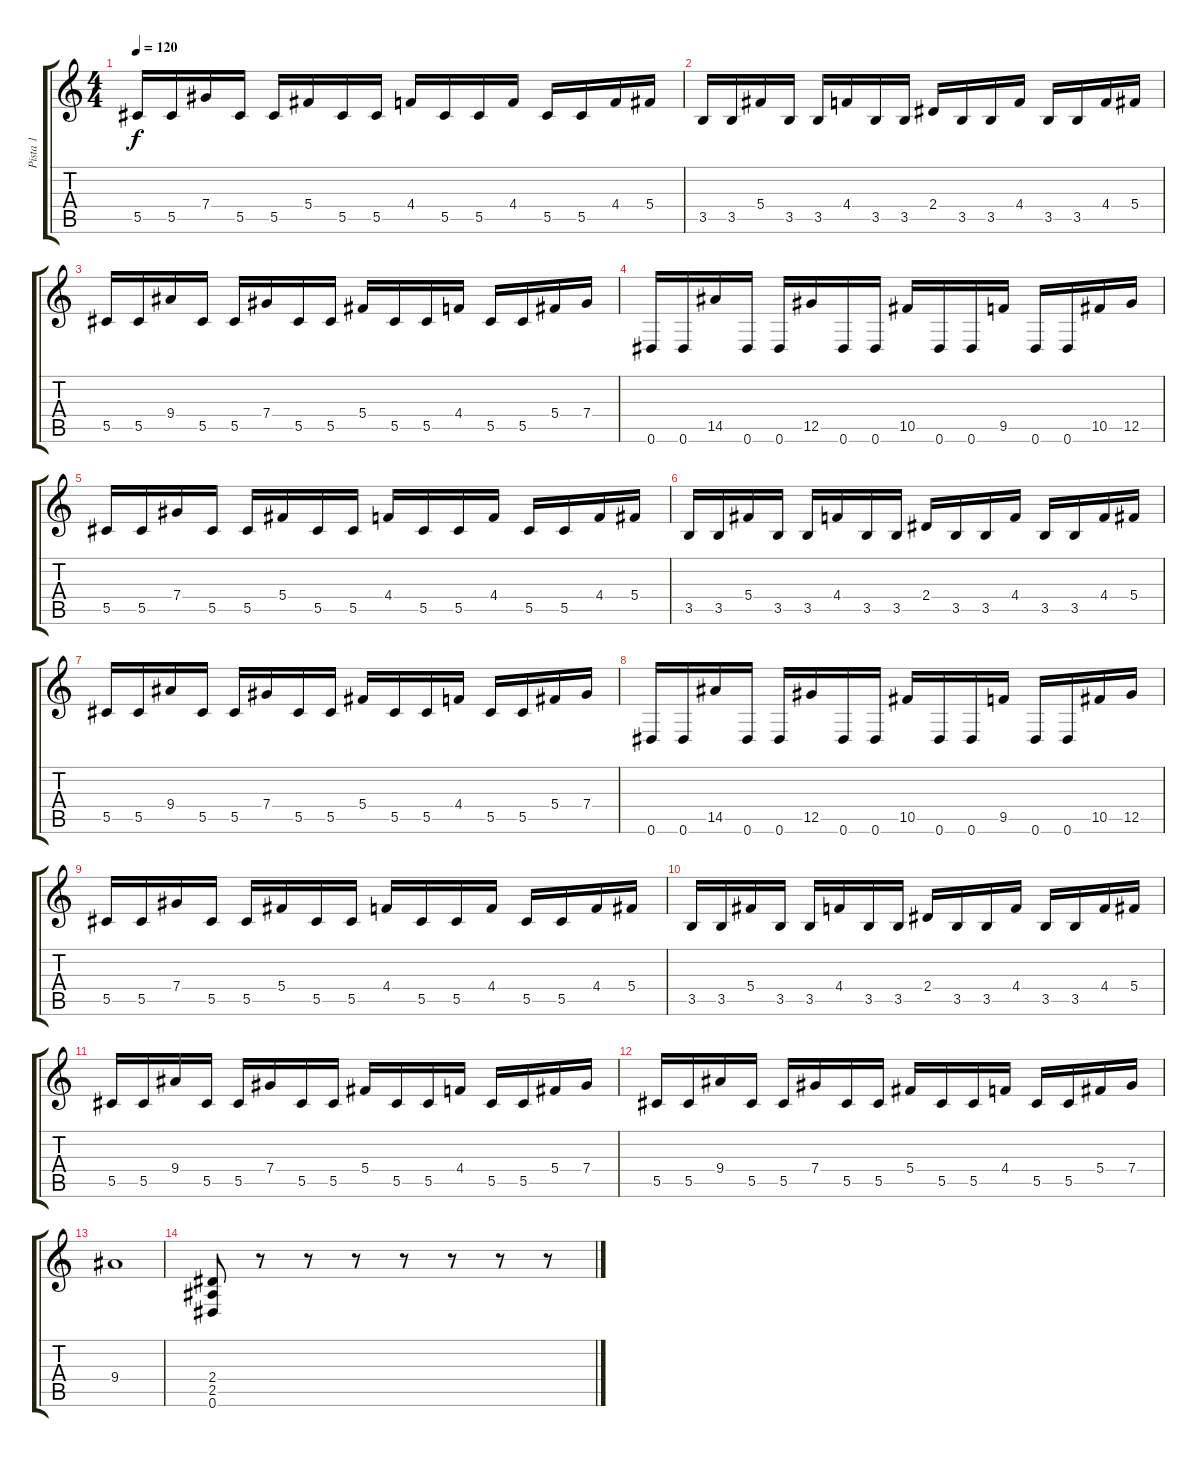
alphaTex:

\track ("Pista 1" "Pista 1") {instrument distortionguitar}
\staff {score tabs}
\tuning (Eb4 Bb3 Gb3 Db3 Ab2 Eb2) {hide}
\ts (4 4)
\tempo 120
\clef g2
\ks c
5.5.16{dy f} 5.5.16 7.4.16 5.5.16 5.5.16 5.4.16 5.5.16 5.5.16 4.4.16 5.5.16 5.5.16 4.4.16 5.5.16 5.5.16 4.4.16 5.4.16 |
3.5.16 3.5.16 5.4.16 3.5.16 3.5.16 4.4.16 3.5.16 3.5.16 2.4.16 3.5.16 3.5.16 4.4.16 3.5.16 3.5.16 4.4.16 5.4.16 |
5.5.16 5.5.16 9.4.16 5.5.16 5.5.16 7.4.16 5.5.16 5.5.16 5.4.16 5.5.16 5.5.16 4.4.16 5.5.16 5.5.16 5.4.16 7.4.16 |
0.6.16 0.6.16 14.5.16 0.6.16 0.6.16 12.5.16 0.6.16 0.6.16 10.5.16 0.6.16 0.6.16 9.5.16 0.6.16 0.6.16 10.5.16 12.5.16 |
5.5.16 5.5.16 7.4.16 5.5.16 5.5.16 5.4.16 5.5.16 5.5.16 4.4.16 5.5.16 5.5.16 4.4.16 5.5.16 5.5.16 4.4.16 5.4.16 |
3.5.16 3.5.16 5.4.16 3.5.16 3.5.16 4.4.16 3.5.16 3.5.16 2.4.16 3.5.16 3.5.16 4.4.16 3.5.16 3.5.16 4.4.16 5.4.16 |
5.5.16 5.5.16 9.4.16 5.5.16 5.5.16 7.4.16 5.5.16 5.5.16 5.4.16 5.5.16 5.5.16 4.4.16 5.5.16 5.5.16 5.4.16 7.4.16 |
0.6.16 0.6.16 14.5.16 0.6.16 0.6.16 12.5.16 0.6.16 0.6.16 10.5.16 0.6.16 0.6.16 9.5.16 0.6.16 0.6.16 10.5.16 12.5.16 |
5.5.16 5.5.16 7.4.16 5.5.16 5.5.16 5.4.16 5.5.16 5.5.16 4.4.16 5.5.16 5.5.16 4.4.16 5.5.16 5.5.16 4.4.16 5.4.16 |
3.5.16 3.5.16 5.4.16 3.5.16 3.5.16 4.4.16 3.5.16 3.5.16 2.4.16 3.5.16 3.5.16 4.4.16 3.5.16 3.5.16 4.4.16 5.4.16 |
5.5.16 5.5.16 9.4.16 5.5.16 5.5.16 7.4.16 5.5.16 5.5.16 5.4.16 5.5.16 5.5.16 4.4.16 5.5.16 5.5.16 5.4.16 7.4.16 |
5.5.16 5.5.16 9.4.16 5.5.16 5.5.16 7.4.16 5.5.16 5.5.16 5.4.16 5.5.16 5.5.16 4.4.16 5.5.16 5.5.16 5.4.16 7.4.16 |
9.4.1 |
(2.4 2.5 0.6).8 r.8 r.8 r.8 r.8 r.8 r.8 r.8
